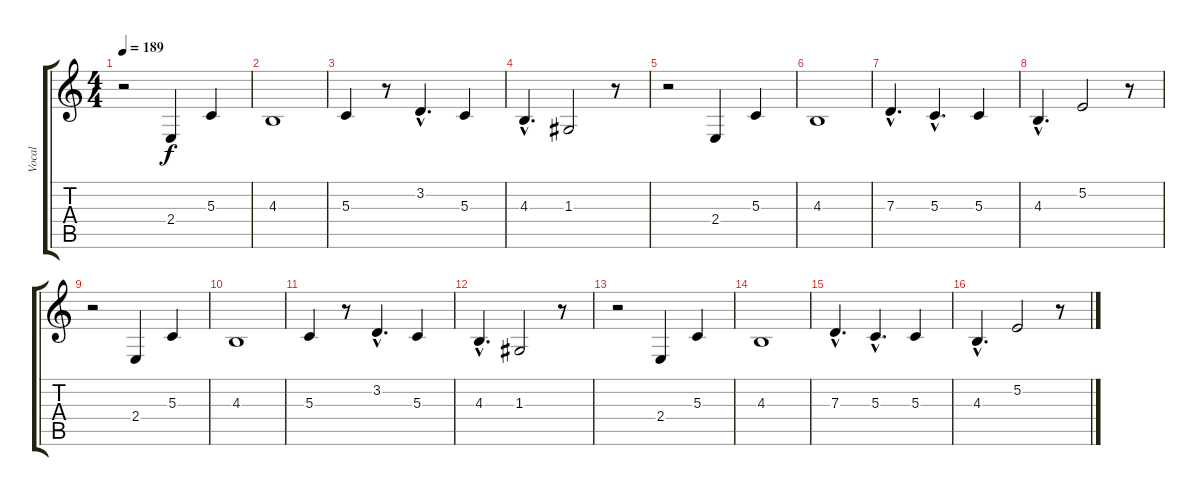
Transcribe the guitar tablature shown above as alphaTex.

\track ("Vocal" "Vocal") {instrument lead1square}
\staff {score tabs}
\tuning (E4 B3 G3 D3 A2 E2) {hide}
\ts (4 4)
\tempo 189
\clef g2
\ks c
r.2{dy f} 2.4.4 5.3.4 |
4.3.1 |
5.3.4 r.8 3.2{hac}.4{d} 5.3.4 |
4.3{hac}.4{d} 1.3.2 r.8 |
r.2 2.4.4 5.3.4 |
4.3.1 |
7.3{hac}.4{d} 5.3{hac}.4{d} 5.3.4 |
4.3{hac}.4{d} 5.2.2 r.8 |
r.2 2.4.4 5.3.4 |
4.3.1 |
5.3.4 r.8 3.2{hac}.4{d} 5.3.4 |
4.3{hac}.4{d} 1.3.2 r.8 |
r.2 2.4.4 5.3.4 |
4.3.1 |
7.3{hac}.4{d} 5.3{hac}.4{d} 5.3.4 |
4.3{hac}.4{d} 5.2.2 r.8
